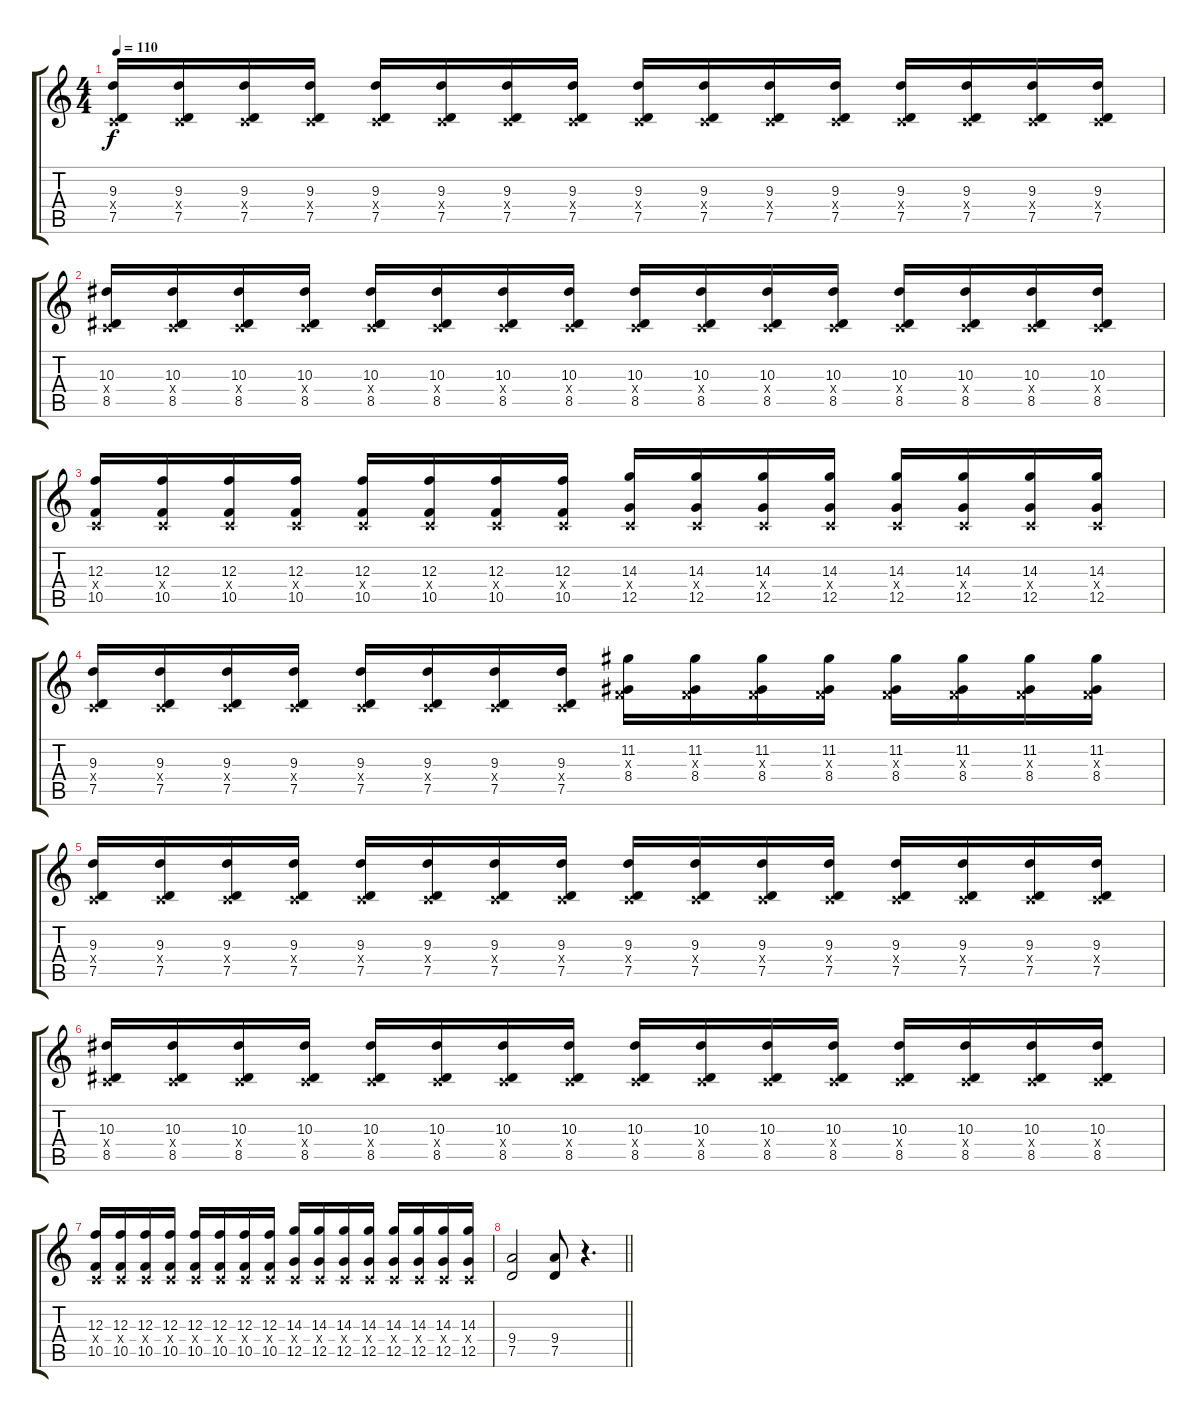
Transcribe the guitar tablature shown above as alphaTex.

\track "" {instrument overdrivenguitar}
\staff {score tabs}
\tuning (D4 A3 F3 C3 G2 D2) {hide}
\ts (4 4)
\tempo 110
\clef g2
\ks c
(9.3 0.4{x} 7.5).16{dy f} (9.3 0.4{x} 7.5).16 (9.3 0.4{x} 7.5).16 (9.3 0.4{x} 7.5).16 (9.3 0.4{x} 7.5).16 (9.3 0.4{x} 7.5).16 (9.3 0.4{x} 7.5).16 (9.3 0.4{x} 7.5).16 (9.3 0.4{x} 7.5).16 (9.3 0.4{x} 7.5).16 (9.3 0.4{x} 7.5).16 (9.3 0.4{x} 7.5).16 (9.3 0.4{x} 7.5).16 (9.3 0.4{x} 7.5).16 (9.3 0.4{x} 7.5).16 (9.3 0.4{x} 7.5).16 |
(10.3 0.4{x} 8.5).16 (10.3 0.4{x} 8.5).16 (10.3 0.4{x} 8.5).16 (10.3 0.4{x} 8.5).16 (10.3 0.4{x} 8.5).16 (10.3 0.4{x} 8.5).16 (10.3 0.4{x} 8.5).16 (10.3 0.4{x} 8.5).16 (10.3 0.4{x} 8.5).16 (10.3 0.4{x} 8.5).16 (10.3 0.4{x} 8.5).16 (10.3 0.4{x} 8.5).16 (10.3 0.4{x} 8.5).16 (10.3 0.4{x} 8.5).16 (10.3 0.4{x} 8.5).16 (10.3 0.4{x} 8.5).16 |
(12.3 0.4{x} 10.5).16 (12.3 0.4{x} 10.5).16 (12.3 0.4{x} 10.5).16 (12.3 0.4{x} 10.5).16 (12.3 0.4{x} 10.5).16 (12.3 0.4{x} 10.5).16 (12.3 0.4{x} 10.5).16 (12.3 0.4{x} 10.5).16 (14.3 0.4{x} 12.5).16 (14.3 0.4{x} 12.5).16 (14.3 0.4{x} 12.5).16 (14.3 0.4{x} 12.5).16 (14.3 0.4{x} 12.5).16 (14.3 0.4{x} 12.5).16 (14.3 0.4{x} 12.5).16 (14.3 0.4{x} 12.5).16 |
(9.3 0.4{x} 7.5).16 (9.3 0.4{x} 7.5).16 (9.3 0.4{x} 7.5).16 (9.3 0.4{x} 7.5).16 (9.3 0.4{x} 7.5).16 (9.3 0.4{x} 7.5).16 (9.3 0.4{x} 7.5).16 (9.3 0.4{x} 7.5).16 (11.2 0.3{x} 8.4).16 (11.2 0.3{x} 8.4).16 (11.2 0.3{x} 8.4).16 (11.2 0.3{x} 8.4).16 (11.2 0.3{x} 8.4).16 (11.2 0.3{x} 8.4).16 (11.2 0.3{x} 8.4).16 (11.2 0.3{x} 8.4).16 |
(9.3 0.4{x} 7.5).16 (9.3 0.4{x} 7.5).16 (9.3 0.4{x} 7.5).16 (9.3 0.4{x} 7.5).16 (9.3 0.4{x} 7.5).16 (9.3 0.4{x} 7.5).16 (9.3 0.4{x} 7.5).16 (9.3 0.4{x} 7.5).16 (9.3 0.4{x} 7.5).16 (9.3 0.4{x} 7.5).16 (9.3 0.4{x} 7.5).16 (9.3 0.4{x} 7.5).16 (9.3 0.4{x} 7.5).16 (9.3 0.4{x} 7.5).16 (9.3 0.4{x} 7.5).16 (9.3 0.4{x} 7.5).16 |
(10.3 0.4{x} 8.5).16 (10.3 0.4{x} 8.5).16 (10.3 0.4{x} 8.5).16 (10.3 0.4{x} 8.5).16 (10.3 0.4{x} 8.5).16 (10.3 0.4{x} 8.5).16 (10.3 0.4{x} 8.5).16 (10.3 0.4{x} 8.5).16 (10.3 0.4{x} 8.5).16 (10.3 0.4{x} 8.5).16 (10.3 0.4{x} 8.5).16 (10.3 0.4{x} 8.5).16 (10.3 0.4{x} 8.5).16 (10.3 0.4{x} 8.5).16 (10.3 0.4{x} 8.5).16 (10.3 0.4{x} 8.5).16 |
(12.3 0.4{x} 10.5).16 (12.3 0.4{x} 10.5).16 (12.3 0.4{x} 10.5).16 (12.3 0.4{x} 10.5).16 (12.3 0.4{x} 10.5).16 (12.3 0.4{x} 10.5).16 (12.3 0.4{x} 10.5).16 (12.3 0.4{x} 10.5).16 (14.3 0.4{x} 12.5).16 (14.3 0.4{x} 12.5).16 (14.3 0.4{x} 12.5).16 (14.3 0.4{x} 12.5).16 (14.3 0.4{x} 12.5).16 (14.3 0.4{x} 12.5).16 (14.3 0.4{x} 12.5).16 (14.3 0.4{x} 12.5).16 |
\barLineRight lightlight
(9.4 7.5).2 (9.4 7.5).8 r.4{d}
